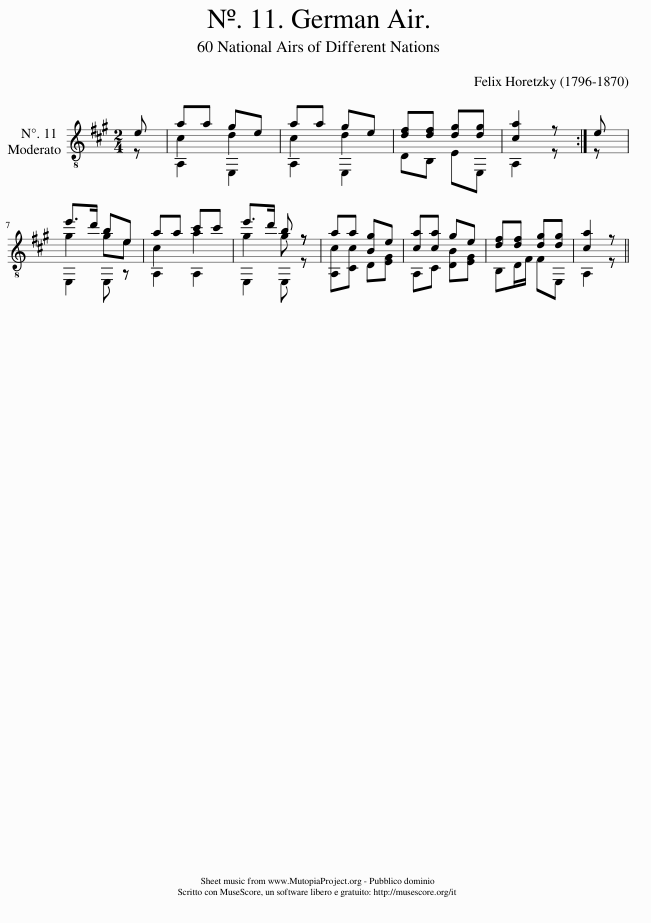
X:1
%%score ( 1 2 3 )
L:1/8
Q:3/8=78
M:2/4
I:linebreak $
K:A
V:1 treble-8
V:2 treble-8
V:3 treble-8
V:1
 e | aa ge | aa ge | [df][df] [dg][dg] | [ca]2 z :| %5
 e |$ e'>d' be | aa c'c' | e'>d' b z | aa [Bg]e | %10
 [ca][ca] ge | [df][df] [dg][dg] | [ca]2 z || %13
V:2
 z | A,2 E,2 | A,2 E,2 | DB, EE, | A,2 z :| %5
 z |$ E,2 E, z | A,2 A,2 | E,2 E, z | [A,c][Cc] D[EG] | %10
 A,C [DB][EG] | B,D/F/ FE, | A,2 z || %13
V:3
 x | c2 d2 | c2 d2 | x4 | x3 :| %5
 x |$ g2 ge | c2 a2 | g2 g z | x4 | %10
 x4 | x4 | x3 || %13
